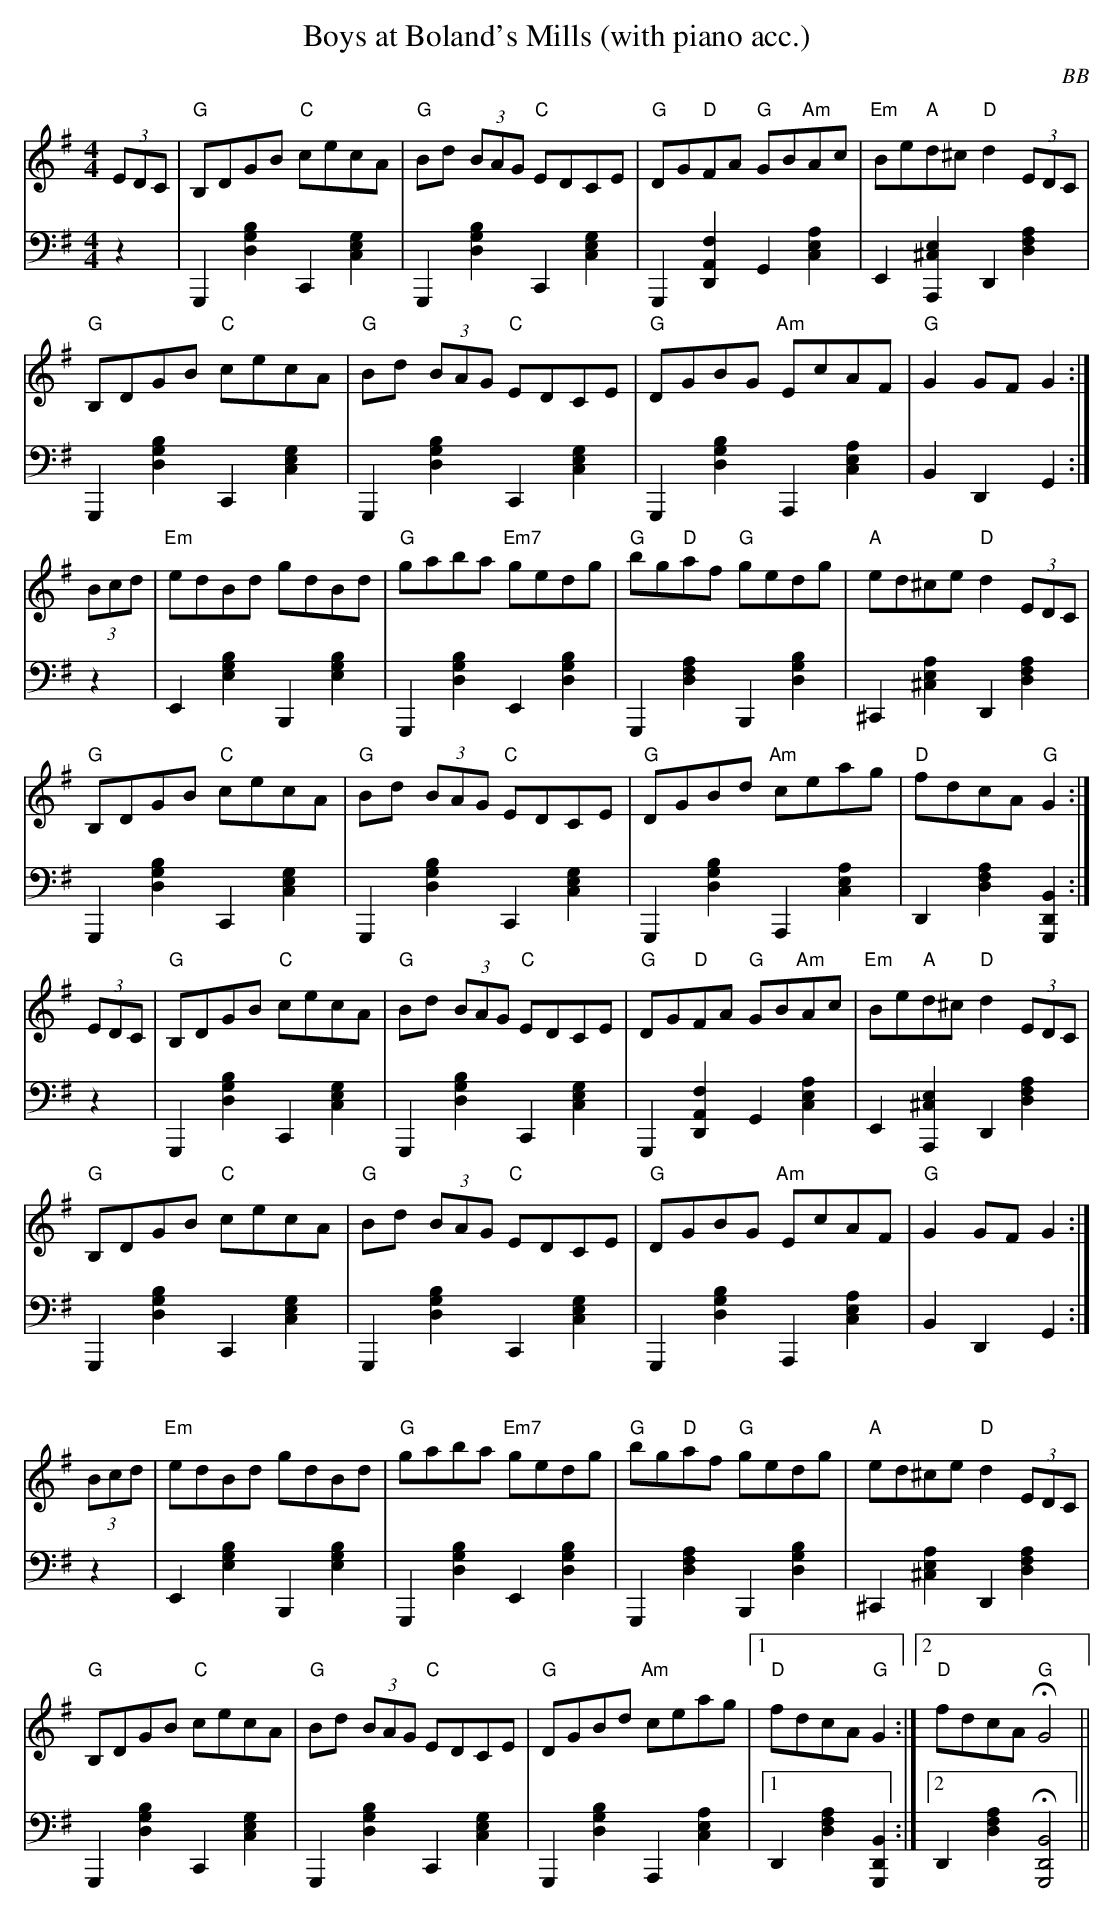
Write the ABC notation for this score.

X:1
T: Boys at Boland's Mills (with piano acc.)
C: BB
Q: 300
M: 4/4
L: 1/8
V: 1 program 1 105 %banjo
V: 2 volume=70 clef=bass m=D program 1 01
K: G
[V:1] (3EDC|"G"B,DGB "C"cecA|"G"Bd (3BAG "C"EDCE|"G"DG"D"FA "G"GB"Am"Ac|\
"Em"Be"A"d^c "D"d2 (3EDC |
[V:2] z2|G,,2[G2B2D2]C,2[E2G2C2]|G,,2[G2B2D2]C,2[E2G2C2]|[G,,2][D,2A,2F2][G,2][A2C2E2]|\
[E,2][A,,2E2^C2]D,2[A2D2F2]|
[V:1] "G"B,DGB "C"cecA|"G"Bd (3BAG "C"EDCE|"G"DGBG "Am"EcAF|"G"G2 GF G2 :|
[V:2] G,,2[G2B2D2]C,2[E2G2C2]|G,,2[G2B2D2]C,2[E2G2C2]|G,,2[G2B2D2]A,,2[A2C2E2]|\
[B,2][D,2][G,2]:|
[V:1] (3Bcd|"Em"edBd gdBd|"G"gaba "Em7"gedg|"G"bg"D"af "G"gedg|"A"ed^ce "D"d2(3EDC |
[V:2] z2   |E,2[E2B2G2]B,,2[E2B2G2]|G,,2[G2D2B2]E,2[D2B2G2]|G,,2[D2A2F2]B,,2[G2D2B2]|\
^C,2[A2E2^C2]D,2[D2A2F2]|
[V:1] "G"B,DGB "C"cecA|"G"Bd (3BAG "C"EDCE|"G"DGBd "Am"ceag|"D"fdcA "G"G2 :|
[V:2] G,,2[G2B2D2]C,2[E2G2C2]|G,,2[G2B2D2]C,2[E2G2C2]|G,,2[G2D2B2]A,,2[A2E2C2]|\
D,2[D2A2F2][G,,2D,2B,2]:|
[V:1] (3EDC|"G"B,DGB "C"cecA|"G"Bd (3BAG "C"EDCE|"G"DG"D"FA "G"GB"Am"Ac|\
"Em"Be"A"d^c "D"d2 (3EDC |
[V:2] z2|G,,2[G2B2D2]C,2[E2G2C2]|G,,2[G2B2D2]C,2[E2G2C2]|[G,,2][D,2A,2F2][G,2][A2C2E2]|\
[E,2][A,,2E2^C2]D,2[A2D2F2]|
[V:1] "G"B,DGB "C"cecA|"G"Bd (3BAG "C"EDCE|"G"DGBG "Am"EcAF|"G"G2 GF G2 :|
[V:2] G,,2[G2B2D2]C,2[E2G2C2]|G,,2[G2B2D2]C,2[E2G2C2]|G,,2[G2B2D2]A,,2[A2C2E2]|\
[B,2][D,2][G,2]:|
[V:1] (3Bcd|"Em"edBd gdBd|"G"gaba "Em7"gedg|"G"bg"D"af "G"gedg|"A"ed^ce "D"d2(3EDC |
[V:2] z2   |E,2[E2B2G2]B,,2[E2B2G2]|G,,2[G2D2B2]E,2[D2B2G2]|G,,2[D2A2F2]B,,2[G2D2B2]|\
^C,2[A2E2^C2]D,2[D2A2F2]|
[V:1] "G"B,DGB "C"cecA|"G"Bd (3BAG "C"EDCE|"G"DGBd "Am"ceag|1 "D"fdcA "G"G2 :|2\
"D"fdcA "G"HG4||
[V:2] G,,2[G2B2D2]C,2[E2G2C2]|G,,2[G2B2D2]C,2[E2G2C2]|G,,2[G2D2B2]A,,2[A2E2C2]|1\
D,2[D2A2F2][G,,2D,2B,2]:|2 D,2[D2A2F2]H[G,,4D,4B,4]||
